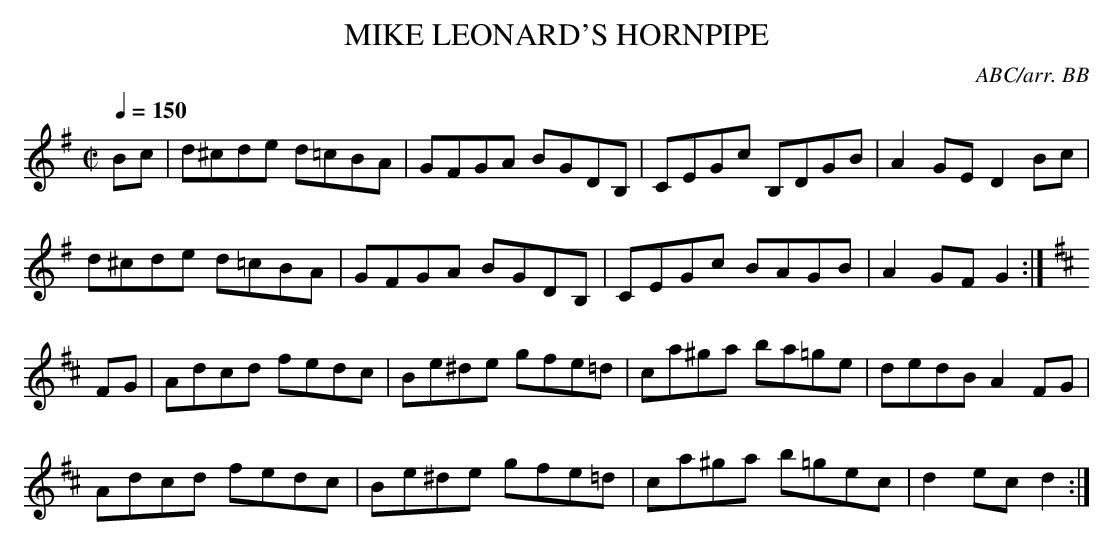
X:1
T:MIKE LEONARD'S HORNPIPE
C:ABC/arr. BB
Q:1/4=150
L:1/8
M:C|
K:G
Bc|d^cde d=cBA|GFGA BGDB,|CEGc B,DGB|A2GE D2 Bc|
d^cde d=cBA|GFGA BGDB,|CEGc BAGB|A2GF G2 :|
K:D
FG|Adcd fedc|Be^de gfe=d|ca^ga ba=ge|dedB A2 FG|
Adcd fedc|Be^de gfe=d|ca^ga b=gec|d2ec d2 :|
